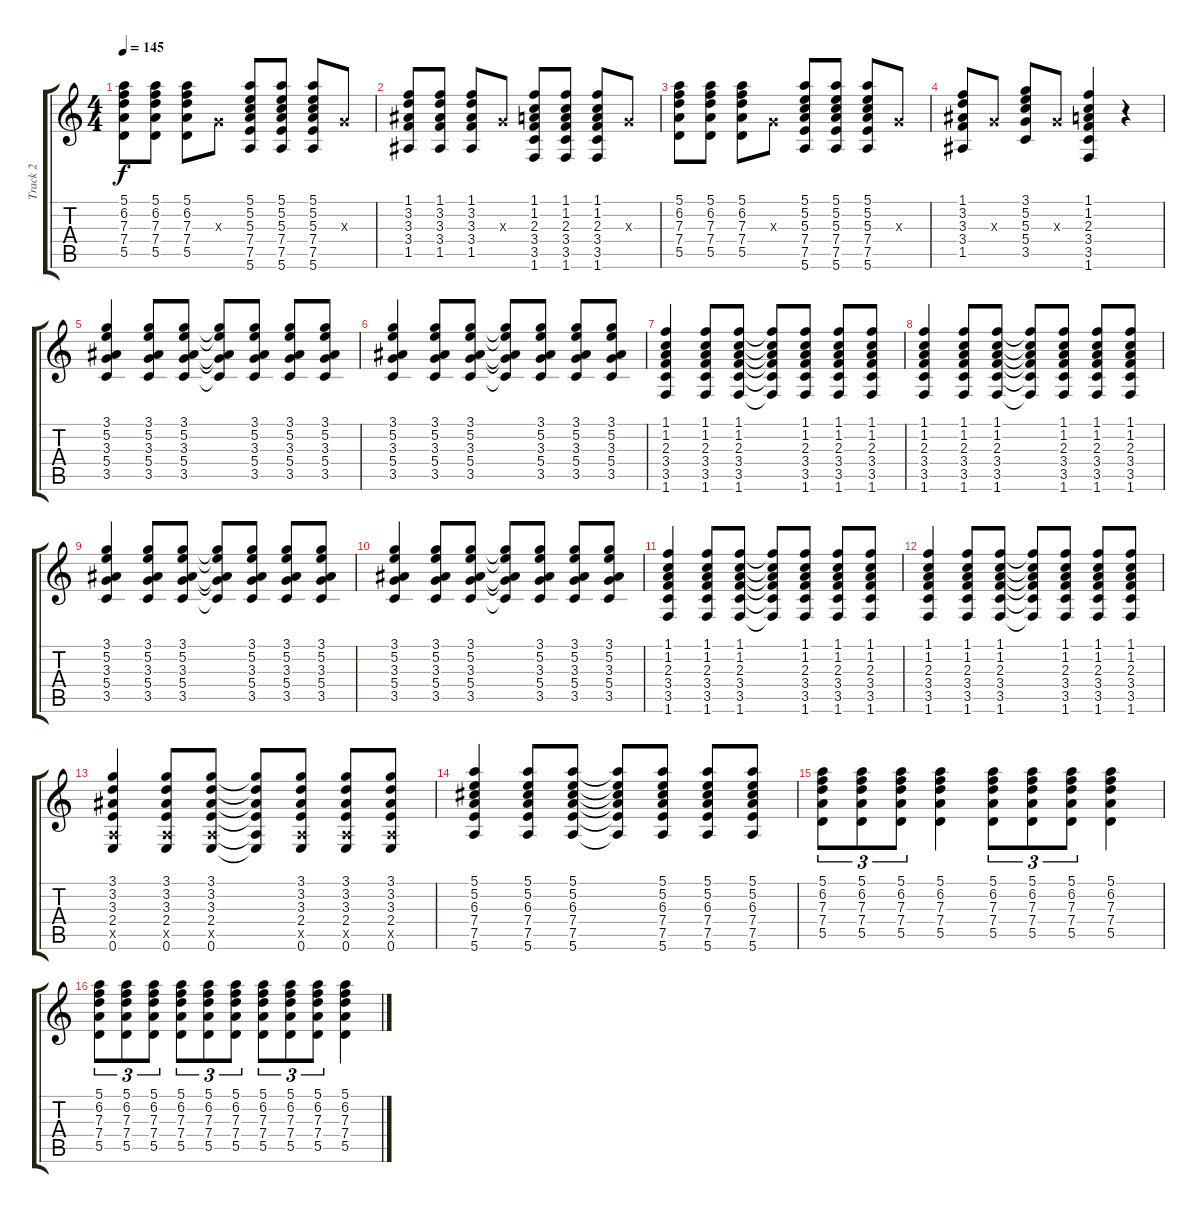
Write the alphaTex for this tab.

\track ("Track 2" "Track 2") {instrument acousticguitarsteel}
\staff {score tabs}
\tuning (E4 B3 G3 D3 A2 E2) {hide}
\ts (4 4)
\tempo 145
\clef g2
\ks c
(5.1 6.2 7.3 7.4 5.5).8{dy f} (5.1 6.2 7.3 7.4 5.5).8 (5.1 6.2 7.3 7.4 5.5).8 0.3{x}.8 (5.1 5.2 5.3 7.4 7.5 5.6).8 (5.1 5.2 5.3 7.4 7.5 5.6).8 (5.1 5.2 5.3 7.4 7.5 5.6).8 0.3{x}.8 |
(1.1 3.2 3.3 3.4 1.5).8 (1.1 3.2 3.3 3.4 1.5).8 (1.1 3.2 3.3 3.4 1.5).8 0.3{x}.8 (1.1 1.2 2.3 3.4 3.5 1.6).8 (1.1 1.2 2.3 3.4 3.5 1.6).8 (1.1 1.2 2.3 3.4 3.5 1.6).8 0.3{x}.8 |
(5.1 6.2 7.3 7.4 5.5).8 (5.1 6.2 7.3 7.4 5.5).8 (5.1 6.2 7.3 7.4 5.5).8 0.3{x}.8 (5.1 5.2 5.3 7.4 7.5 5.6).8 (5.1 5.2 5.3 7.4 7.5 5.6).8 (5.1 5.2 5.3 7.4 7.5 5.6).8 0.3{x}.8 |
(1.1 3.2 3.3 3.4 1.5).8 0.3{x}.8 (3.1 5.2 5.3 5.4 3.5).8 0.3{x}.8 (1.1 1.2 2.3 3.4 3.5 1.6).4 r.4 |
(3.1 5.2 3.3 5.4 3.5).4 (3.1 5.2 3.3 5.4 3.5).8 (3.1 5.2 3.3 5.4 3.5).8 (3.1{t} 5.2{t} 3.3{t} 5.4{t} 3.5{t}).8 (3.1 5.2 3.3 5.4 3.5).8 (3.1 5.2 3.3 5.4 3.5).8 (3.1 5.2 3.3 5.4 3.5).8 |
(3.1 5.2 3.3 5.4 3.5).4 (3.1 5.2 3.3 5.4 3.5).8 (3.1 5.2 3.3 5.4 3.5).8 (3.1{t} 5.2{t} 3.3{t} 5.4{t} 3.5{t}).8 (3.1 5.2 3.3 5.4 3.5).8 (3.1 5.2 3.3 5.4 3.5).8 (3.1 5.2 3.3 5.4 3.5).8 |
(1.1 1.2 2.3 3.4 3.5 1.6).4 (1.1 1.2 2.3 3.4 3.5 1.6).8 (1.1 1.2 2.3 3.4 3.5 1.6).8 (1.1{t} 1.2{t} 2.3{t} 3.4{t} 3.5{t} 1.6{t}).8 (1.1 1.2 2.3 3.4 3.5 1.6).8 (1.1 1.2 2.3 3.4 3.5 1.6).8 (1.1 1.2 2.3 3.4 3.5 1.6).8 |
(1.1 1.2 2.3 3.4 3.5 1.6).4 (1.1 1.2 2.3 3.4 3.5 1.6).8 (1.1 1.2 2.3 3.4 3.5 1.6).8 (1.1{t} 1.2{t} 2.3{t} 3.4{t} 3.5{t} 1.6{t}).8 (1.1 1.2 2.3 3.4 3.5 1.6).8 (1.1 1.2 2.3 3.4 3.5 1.6).8 (1.1 1.2 2.3 3.4 3.5 1.6).8 |
(3.1 5.2 3.3 5.4 3.5).4 (3.1 5.2 3.3 5.4 3.5).8 (3.1 5.2 3.3 5.4 3.5).8 (3.1{t} 5.2{t} 3.3{t} 5.4{t} 3.5{t}).8 (3.1 5.2 3.3 5.4 3.5).8 (3.1 5.2 3.3 5.4 3.5).8 (3.1 5.2 3.3 5.4 3.5).8 |
(3.1 5.2 3.3 5.4 3.5).4 (3.1 5.2 3.3 5.4 3.5).8 (3.1 5.2 3.3 5.4 3.5).8 (3.1{t} 5.2{t} 3.3{t} 5.4{t} 3.5{t}).8 (3.1 5.2 3.3 5.4 3.5).8 (3.1 5.2 3.3 5.4 3.5).8 (3.1 5.2 3.3 5.4 3.5).8 |
(1.1 1.2 2.3 3.4 3.5 1.6).4 (1.1 1.2 2.3 3.4 3.5 1.6).8 (1.1 1.2 2.3 3.4 3.5 1.6).8 (1.1{t} 1.2{t} 2.3{t} 3.4{t} 3.5{t} 1.6{t}).8 (1.1 1.2 2.3 3.4 3.5 1.6).8 (1.1 1.2 2.3 3.4 3.5 1.6).8 (1.1 1.2 2.3 3.4 3.5 1.6).8 |
(1.1 1.2 2.3 3.4 3.5 1.6).4 (1.1 1.2 2.3 3.4 3.5 1.6).8 (1.1 1.2 2.3 3.4 3.5 1.6).8 (1.1{t} 1.2{t} 2.3{t} 3.4{t} 3.5{t} 1.6{t}).8 (1.1 1.2 2.3 3.4 3.5 1.6).8 (1.1 1.2 2.3 3.4 3.5 1.6).8 (1.1 1.2 2.3 3.4 3.5 1.6).8 |
(3.1 3.2 3.3 2.4 0.5{x} 0.6).4 (3.1 3.2 3.3 2.4 0.5{x} 0.6).8 (3.1 3.2 3.3 2.4 0.5{x} 0.6).8 (3.1{t} 3.2{t} 3.3{t} 2.4{t} 0.5{t} 0.6{t}).8 (3.1 3.2 3.3 2.4 0.5{x} 0.6).8 (3.1 3.2 3.3 2.4 0.5{x} 0.6).8 (3.1 3.2 3.3 2.4 0.5{x} 0.6).8 |
(5.1 5.2 6.3 7.4 7.5 5.6).4 (5.1 5.2 6.3 7.4 7.5 5.6).8 (5.1 5.2 6.3 7.4 7.5 5.6).8 (5.1{t} 5.2{t} 6.3{t} 7.4{t} 7.5{t} 5.6{t}).8 (5.1 5.2 6.3 7.4 7.5 5.6).8 (5.1 5.2 6.3 7.4 7.5 5.6).8 (5.1 5.2 6.3 7.4 7.5 5.6).8 |
(5.1 6.2 7.3 7.4 5.5).8{tu (3 2)} (5.1 6.2 7.3 7.4 5.5).8{tu (3 2)} (5.1 6.2 7.3 7.4 5.5).8{tu (3 2)} (5.1 6.2 7.3 7.4 5.5).4 (5.1 6.2 7.3 7.4 5.5).8{tu (3 2)} (5.1 6.2 7.3 7.4 5.5).8{tu (3 2)} (5.1 6.2 7.3 7.4 5.5).8{tu (3 2)} (5.1 6.2 7.3 7.4 5.5).4 |
(5.1 6.2 7.3 7.4 5.5).8{tu (3 2)} (5.1 6.2 7.3 7.4 5.5).8{tu (3 2)} (5.1 6.2 7.3 7.4 5.5).8{tu (3 2)} (5.1 6.2 7.3 7.4 5.5).8{tu (3 2)} (5.1 6.2 7.3 7.4 5.5).8{tu (3 2)} (5.1 6.2 7.3 7.4 5.5).8{tu (3 2)} (5.1 6.2 7.3 7.4 5.5).8{tu (3 2)} (5.1 6.2 7.3 7.4 5.5).8{tu (3 2)} (5.1 6.2 7.3 7.4 5.5).8{tu (3 2)} (5.1 6.2 7.3 7.4 5.5).4
